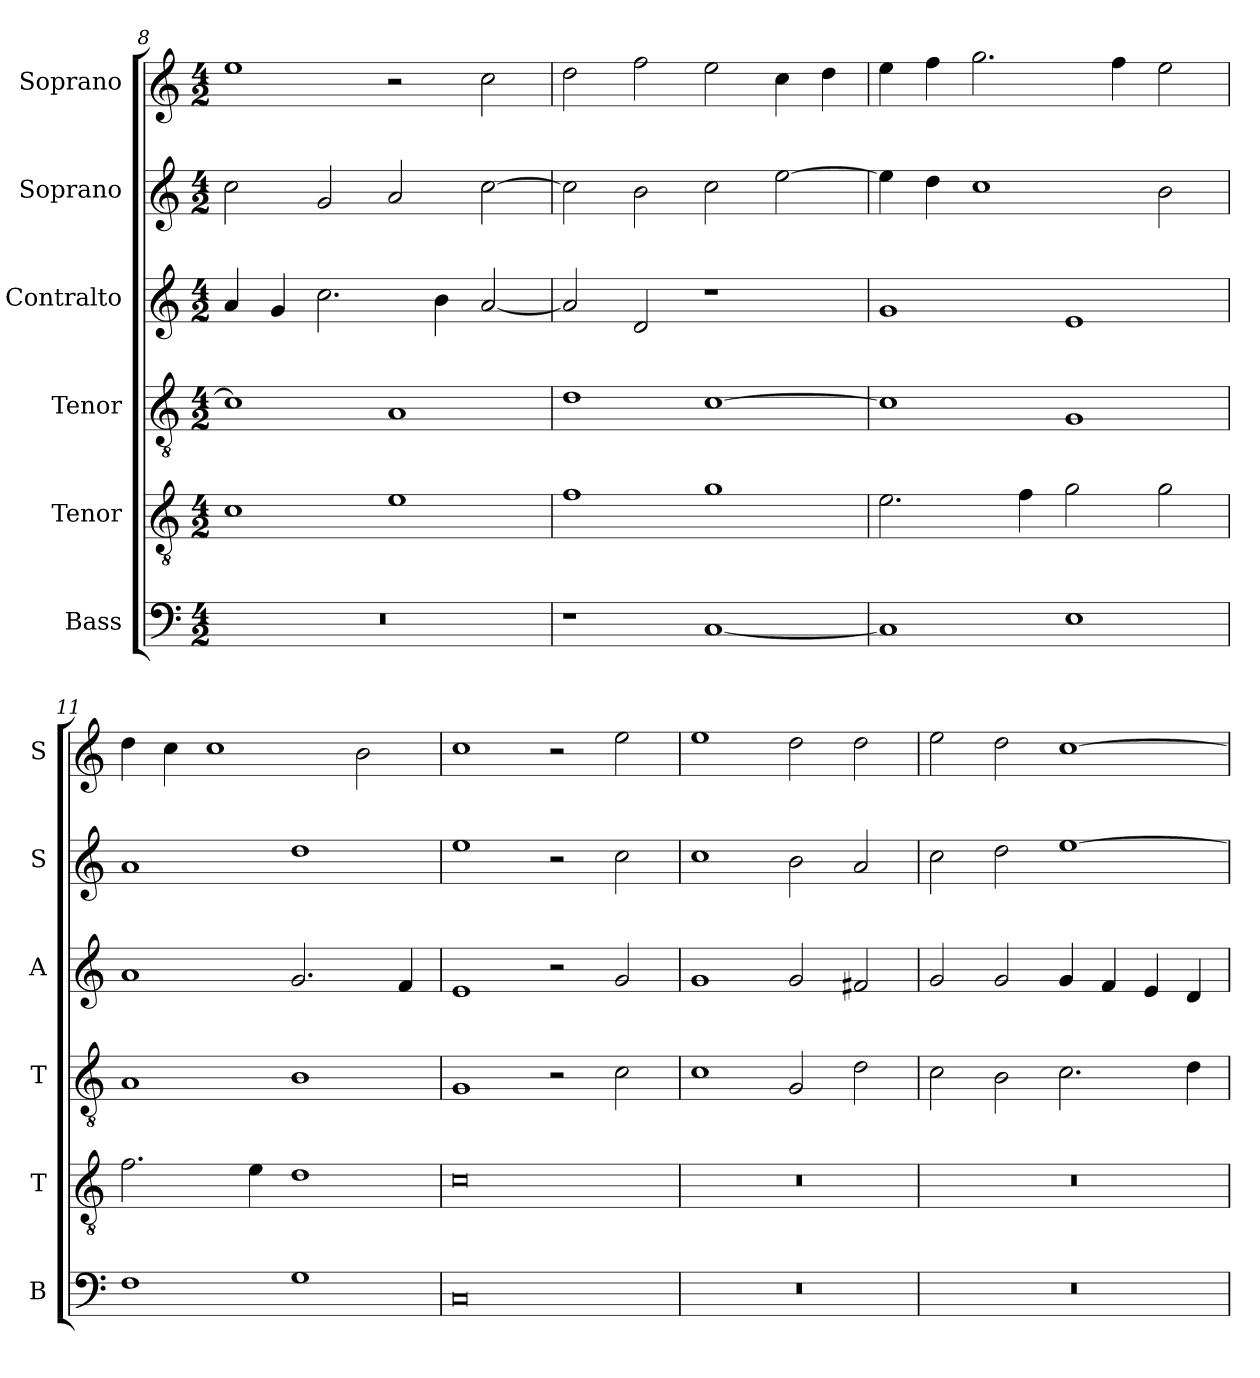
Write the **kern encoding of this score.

**kern	**kern	**kern	**kern	**kern	**kern
*part6	*part5	*part4	*part3	*part2	*part1
*staff6	*staff5	*staff4	*staff3	*staff2	*staff1
*I"Bass	*I"Tenor	*I"Tenor	*I"Contralto	*I"Soprano	*I"Soprano
*I'B	*I'T	*I'T	*I'A	*I'S	*I'S
*clefF4	*clefGv2	*clefGv2	*clefG2	*clefG2	*clefG2
*k[]	*k[]	*k[]	*k[]	*k[]	*k[]
*G:mix	*G:mix	*G:mix	*G:mix	*G:mix	*G:mix
*M4/2	*M4/2	*M4/2	*M4/2	*M4/2	*M4/2
=8	=8	=8	=8	=8	=8
0r	1c	1c]	4a	2cc	1ee
.	.	.	4g	.	.
.	.	.	2.cc	2g	.
.	1e	1A	.	2a	2r
.	.	.	4b	.	.
.	.	.	[2a	[2cc	2cc
=9	=9	=9	=9	=9	=9
1r	1f	1d	2a]	2cc]	2dd
.	.	.	2d	2b	2ff
[1C	1g	[1c	1r	2cc	2ee
.	.	.	.	[2ee	4cc
.	.	.	.	.	4dd
=10	=10	=10	=10	=10	=10
1C]	2.e	1c]	1g	4ee]	4ee
.	.	.	.	4dd	4ff
.	.	.	.	1cc	2.gg
.	4f	.	.	.	.
1E	2g	1G	1e	.	.
.	.	.	.	.	4ff
.	2g	.	.	2b	2ee
=11	=11	=11	=11	=11	=11
1F	2.f	1A	1a	1a	4dd
.	.	.	.	.	4cc
.	.	.	.	.	1cc
.	4e	.	.	.	.
1G	1d	1B	2.g	1dd	.
.	.	.	.	.	2b
.	.	.	4f	.	.
=12	=12	=12	=12	=12	=12
0C	0c	1G	1e	1ee	1cc
.	.	2r	2r	2r	2r
.	.	2c	2g	2cc	2ee
=13	=13	=13	=13	=13	=13
0r	0r	1c	1g	1cc	1ee
.	.	2G	2g	2b	2dd
.	.	2d	2f#X	2a	2dd
=14	=14	=14	=14	=14	=14
0r	0r	2c	2g	2cc	2ee
.	.	2B	2g	2dd	2dd
.	.	2.c	4g	[1ee	[1cc
.	.	.	4f	.	.
.	.	.	4e	.	.
.	.	4d	4d	.	.
=	=	=	=	=	=
*-	*-	*-	*-	*-	*-
